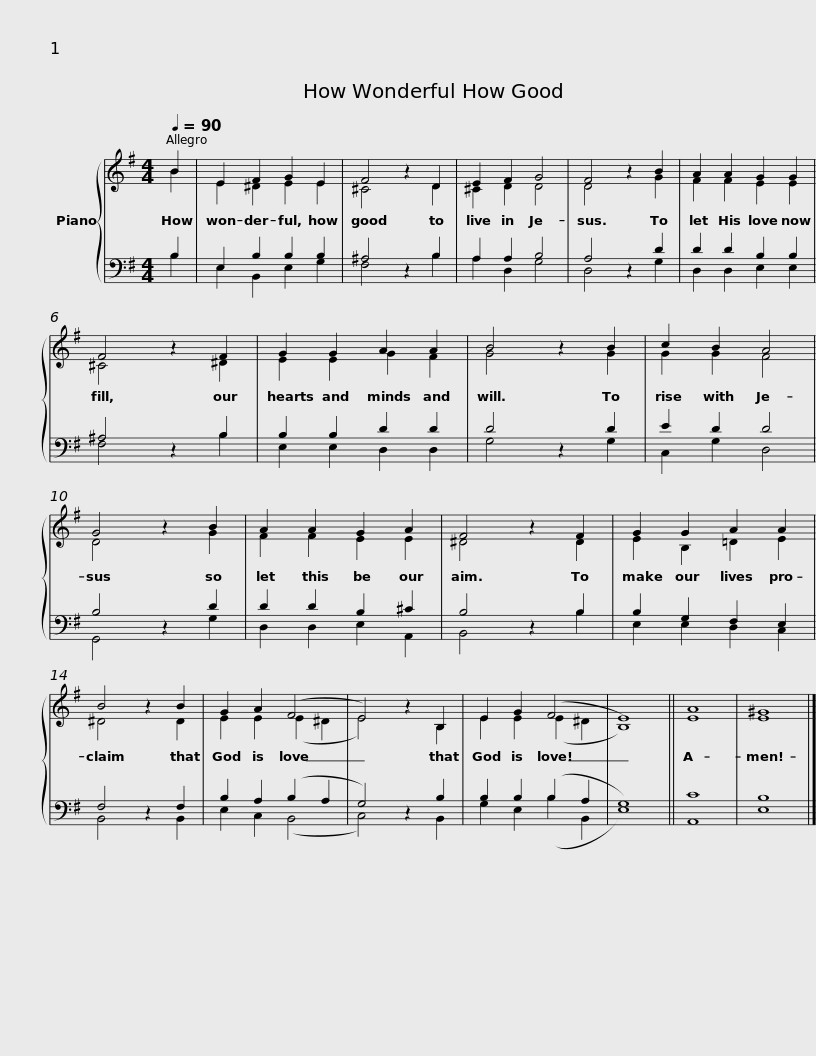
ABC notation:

X:1
%%score { ( 1 2 ) | ( 3 4 ) }
L:1/8
Q:1/4=90
M:4/4
I:linebreak $
K:G
V:1 treble
V:2 treble
V:3 bass
V:4 bass
V:1
 B2 | E2 F2 G2 E2 | F4 z2 D2 | E2 F2 G4 | F4 z2 B2 | %5
 A2 A2 G2 G2 | F4 x2 F2 |$ G2 G2 A2 A2 | B4 z2 B2 | c2 B2 A4 | %10
 G4 z2 B2 | A2 A2 G2 A2 | F4 z2 F2 | G2 G2 A2 A2 |$ B4 z2 B2 | %15
 G2 A2 (F4 | E4) z2 B,2 | E2 G2 (F4 | E8) || A8 | %20
 ^G8 |] %21
V:2
 B2 | E2 ^D2 E2 E2 | ^C4 z2 D2 | ^C2 D2 D4 | D4 z2 G2 | %5
 F2 F2 E2 E2 | ^C4 z2 ^D2 |$ E2 E2 G2 F2 | G4 z2 G2 | G2 G2 F4 | %10
 D4 z2 G2 | F2 F2 E2 E2 | ^D4 z2 D2 | E2 B,2 =D2 E2 |$ ^D4 z2 D2 | %15
 E2 E2 (E2 ^D2 | E4) z2 B,2 | E2 E2 (E2 ^D2 | B,8) || E8 | %20
 E8 |] %21
V:3
 B,2 | E,2 B,2 B,2 B,2 | ^A,4 z2 B,2 | A,2 A,2 B,4 | A,4 z2 D2 | %5
 D2 D2 B,2 B,2 | ^A,4 z2 B,2 |$ B,2 B,2 D2 D2 | D4 z2 D2 | E2 D2 D4 | %10
 B,4 z2 D2 | D2 D2 B,2 ^C2 | B,4 z2 B,2 | B,2 G,2 F,2 E,2 |$ F,4 z2 F,2 | %15
 B,2 A,2 (B,2 A,2 | G,4) z2 B,2 | B,2 B,2 (B,2 A,2 | G,8) || C8 | %20
 B,8 |] %21
V:4
 B,2 | E,2 B,,2 E,2 G,2 | F,4 z2 B,2 | A,2 D,2 G,4 | D,4 z2 G,2 | %5
 D,2 D,2 E,2 E,2 | F,4 z2 B,2 |$ E,2 E,2 D,2 D,2 | G,4 z2 G,2 | C,2 G,2 D,4 | %10
 G,,4 z2 G,2 | D,2 D,2 E,2 A,,2 | B,,4 z2 B,2 | E,2 E,2 D,2 C,2 |$ B,,4 z2 B,,2 | %15
 E,2 C,2 (B,,4 | C,4) z2 B,,2 | G,2 E,2 (B,2 B,,2 | E,8) || A,,8 | %20
 E,8 |] %21
